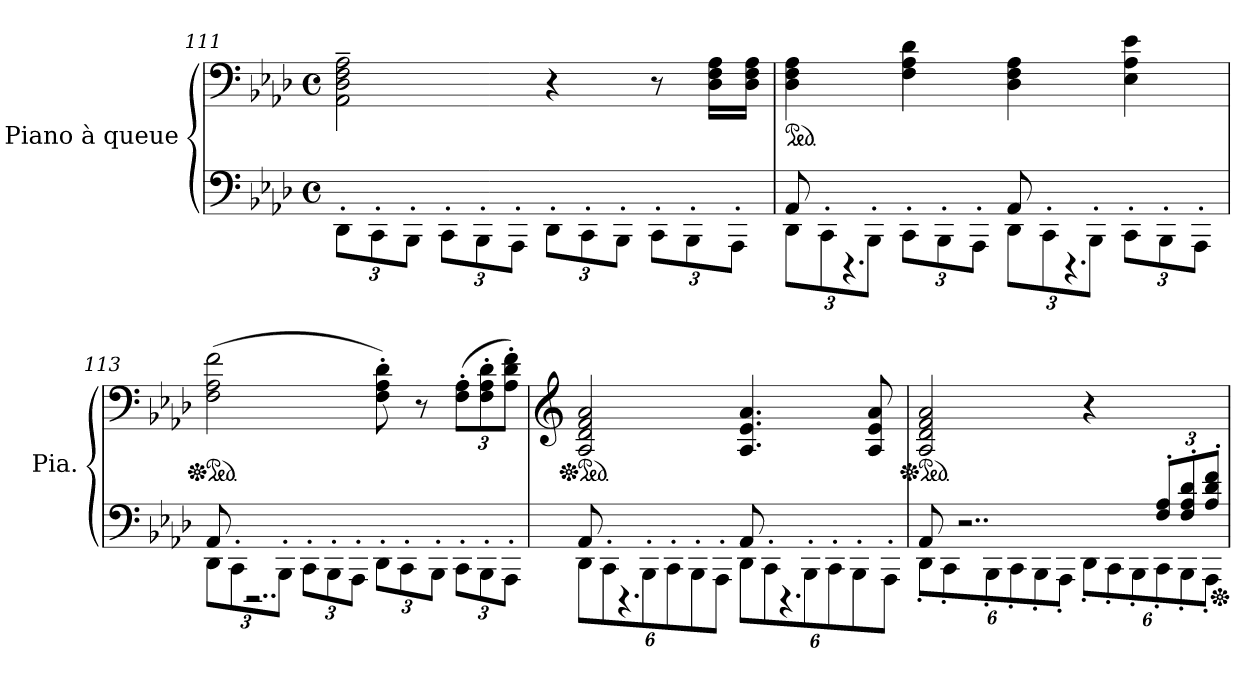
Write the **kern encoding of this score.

**kern	**kern
*part1	*part1
*staff2	*staff1
*I"Piano à queue	*
*I'Pia.	*
!!LO:LB:g=z
*clefF4	*clefF4
*k[b-e-a-d-]	*k[b-e-a-d-]
*M4/4	*M4/4
*met(c)	*met(c)
*Xbrackettup	*
=111	=111
12DD-'\L	2AA-\~ 2D-\~ 2F\~ 2A-\~
12CC'\	.
12BBB-'\J	.
12CC'\L	.
12BBB-'\	.
12AAA-'\J	.
12DD-'\L	4r
12CC'\	.
12BBB-'\J	.
12CC'\L	8r
12BBB-'\	.
.	16D-\ 16F\ 16A-\LL
12AAA-'\J	.
.	16D-\ 16F\ 16A-\JJ
=112	=112
*^	*
*	*	*ped
12DD-'\L	8AA-/	4D-\ 4F\ 4A-\
12CC'\	.	.
.	4.r	.
12BBB-'\J	.	.
12CC'\L	.	4F\ 4A-\ 4d-\
12BBB-'\	.	.
12AAA-'\J	.	.
12DD-'\L	8AA-/	4D-\ 4F\ 4A-\
12CC'\	.	.
.	4.r	.
12BBB-'\J	.	.
12CC'\L	.	4E-\ 4A-\ 4e-\
12BBB-'\	.	.
12AAA-'\J	.	.
=113	=113	=113
*	*	*Xped
*	*	*ped
12DD-'\L	8AA-/	(2F\ 2A-\ 2f\
12CC'\	.	.
.	2..r	.
12BBB-'\J	.	.
12CC'\L	.	.
12BBB-'\	.	.
12AAA-'\J	.	.
12DD-'\L	.	8F\' 8A-\' 8d-\')
12CC'\	.	.
.	.	8r
12BBB-'\J	.	.
*	*	*Xbrackettup
12CC'\L	.	(12F\' 12A-\'L
12BBB-'\	.	12F\' 12A-\' 12d-\'
12AAA-'\J	.	12A-\' 12d-\' 12f\'J)
!!LO:LB:g=z
=114	=114	=114
*	*	*clefG2
*	*	*Xped
*	*	*ped
12DD-'\L	8AA-/	2A-/ 2d-/ 2f/ 2a-/
12CC'\	.	.
.	4.r	.
12BBB-'\	.	.
12CC'\	.	.
12BBB-'\	.	.
12AAA-'\J	.	.
12DD-'\L	8AA-/	4.A-/ 4.e-/ 4.a-/
12CC'\	.	.
.	4.r	.
12BBB-'\	.	.
12CC'\	.	.
12BBB-'\	.	.
.	.	8A-/ 8e-/ 8a-/
12AAA-'\J	.	.
=115	=115	=115
*	*^	*
*	*	*	*Xped
*	*	*	*ped
2.ryy	12DD-'\L	8AA-/	2A-/ 2d-/ 2f/ 2a-/
.	12CC'\	.	.
.	.	2..r	.
.	12BBB-'\	.	.
.	12CC'\	.	.
.	12BBB-'\	.	.
.	12AAA-'\J	.	.
.	12DD-'\L	.	4r
.	12CC'\	.	.
.	12BBB-'\	.	.
12F/' 12A-/'L	12CC'\	.	4ryy
12F/' 12A-/' 12d-/'	12BBB-'\	.	.
12A-/' 12d-/' 12f/'J	12AAA-'\J	.	.
*	*v	*v	*
*Xped	*	*
*v	*v	*
=	=
*-	*-
